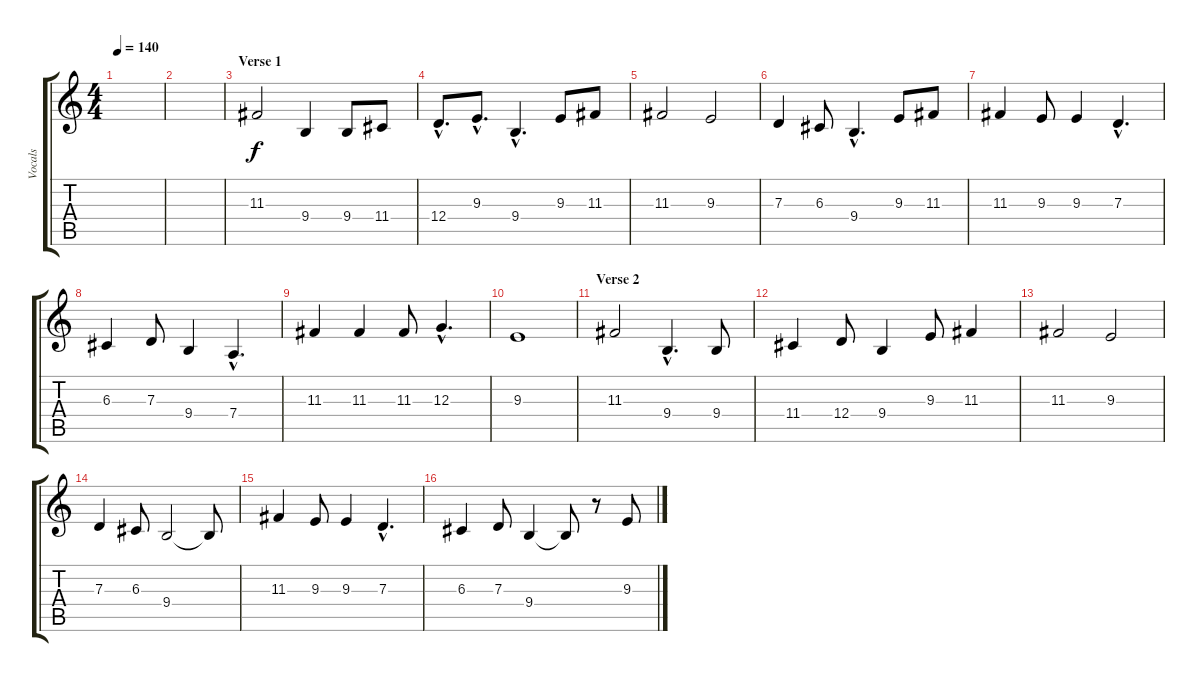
\track ("Vocals" "Vocals") {instrument lead1square}
\staff {score tabs}
\tuning (E4 B3 G3 D3 A2 E2) {hide}
\ts (4 4)
\tempo 140
\clef g2
\ks c
|
|
\section ("" "Verse 1")
11.3.2 9.4.4 9.4.8 11.4.8 |
12.4{hac}.8{d} 9.3{hac}.8{d} 9.4{hac}.4{d} 9.3.8 11.3.8 |
11.3.2 9.3.2 |
7.3.4 6.3.8 9.4{hac}.4{d} 9.3.8 11.3.8 |
11.3.4 9.3.8 9.3.4 7.3{hac}.4{d} |
6.3.4 7.3.8 9.4.4 7.4{hac}.4{d} |
11.3.4 11.3.4 11.3.8 12.3{hac}.4{d} |
9.3.1 |
\section ("" "Verse 2")
11.3.2 9.4{hac}.4{d} 9.4.8 |
11.4.4 12.4.8 9.4.4 9.3.8 11.3.4 |
11.3.2 9.3.2 |
7.3.4 6.3.8 9.4.2 9.4{t}.8 |
11.3.4 9.3.8 9.3.4 7.3{hac}.4{d} |
6.3.4 7.3.8 9.4.4 9.4{t}.8 r.8 9.3.8
